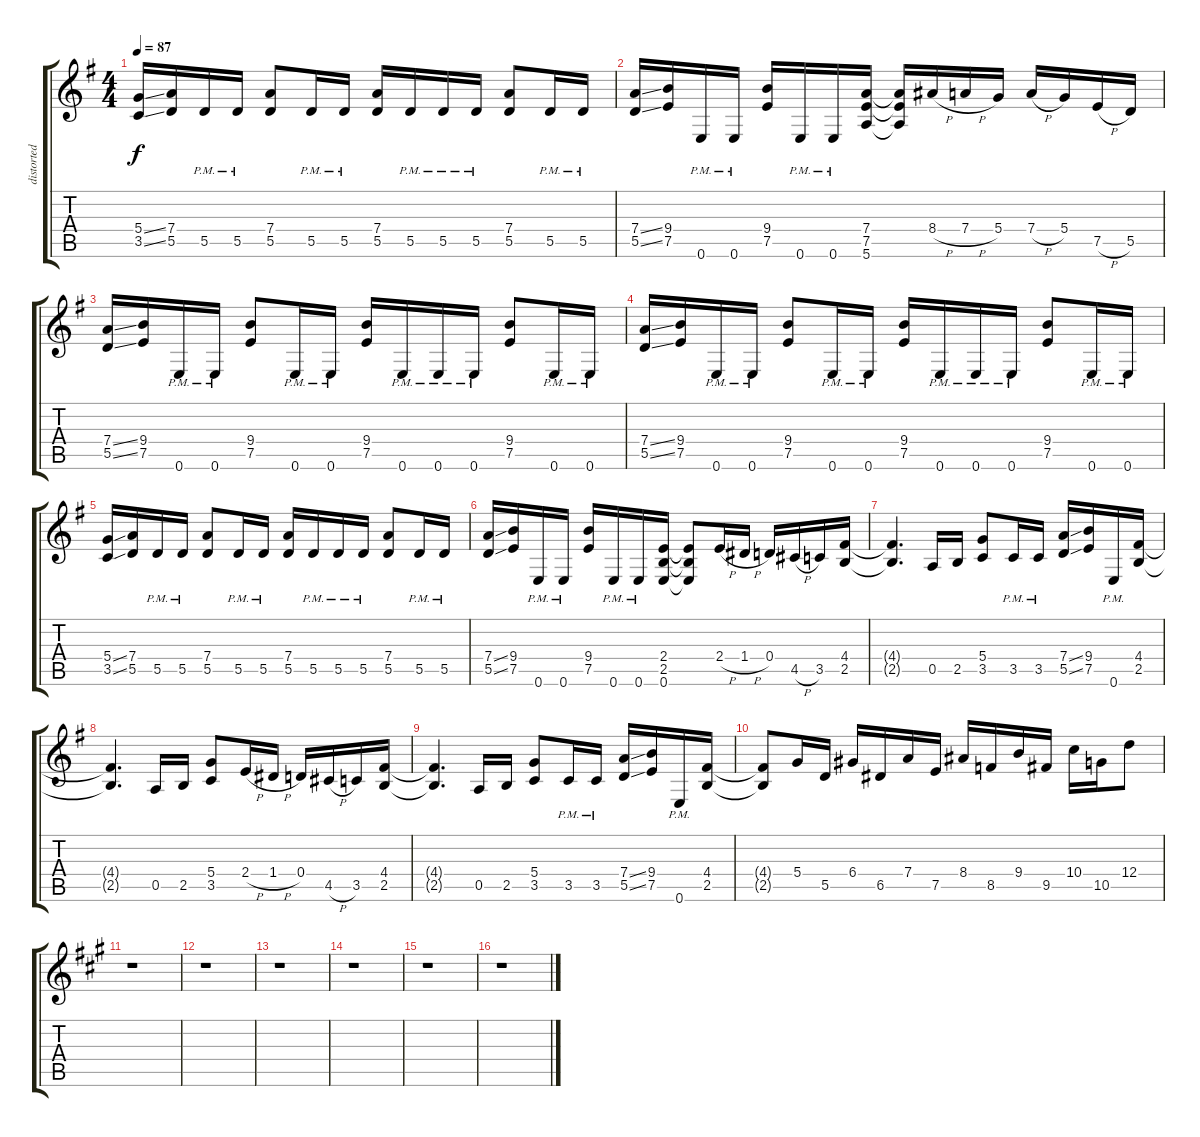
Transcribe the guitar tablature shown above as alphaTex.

\track ("distorted tone" "distorted ") {instrument distortionguitar}
\staff {score tabs}
\tuning (E4 B3 G3 D3 A2 E2) {hide}
\ts (4 4)
\tempo 87
\clef g2
\ks g
(5.4{ss} 3.5{ss}).16{dy f} (7.4 5.5).16 5.5{pm}.16 5.5{pm}.16 (7.4 5.5).8 5.5{pm}.16 5.5{pm}.16 (7.4 5.5).16 5.5{pm}.16 5.5{pm}.16 5.5{pm}.16 (7.4 5.5).8 5.5{pm}.16 5.5{pm}.16 |
(7.4{ss} 5.5{ss}).16 (9.4 7.5).16 0.6{pm}.16 0.6{pm}.16 (9.4 7.5).16 0.6{pm}.16 0.6{pm}.16 (7.4 7.5 5.6).16 (7.4{t} 7.5{t} 5.6{t}).16 8.4{h}.16 7.4{h}.16 5.4.16 7.4{h}.16 5.4.16 7.5{h}.16 5.5.16 |
(7.4{ss} 5.5{ss}).16 (9.4 7.5).16 0.6{pm}.16 0.6{pm}.16 (9.4 7.5).8 0.6{pm}.16 0.6{pm}.16 (9.4 7.5).16 0.6{pm}.16 0.6{pm}.16 0.6{pm}.16 (9.4 7.5).8 0.6{pm}.16 0.6{pm}.16 |
(7.4{ss} 5.5{ss}).16 (9.4 7.5).16 0.6{pm}.16 0.6{pm}.16 (9.4 7.5).8 0.6{pm}.16 0.6{pm}.16 (9.4 7.5).16 0.6{pm}.16 0.6{pm}.16 0.6{pm}.16 (9.4 7.5).8 0.6{pm}.16 0.6{pm}.16 |
(5.4{ss} 3.5{ss}).16 (7.4 5.5).16 5.5{pm}.16 5.5{pm}.16 (7.4 5.5).8 5.5{pm}.16 5.5{pm}.16 (7.4 5.5).16 5.5{pm}.16 5.5{pm}.16 5.5{pm}.16 (7.4 5.5).8 5.5{pm}.16 5.5{pm}.16 |
(7.4{ss} 5.5{ss}).16 (9.4 7.5).16 0.6{pm}.16 0.6{pm}.16 (9.4 7.5).16 0.6{pm}.16 0.6{pm}.16 (2.4 2.5 0.6).16 (2.4{t} 2.5{t} 0.6{t}).8 2.4{h}.16 1.4{h}.16 0.4.16 4.5{h}.16 3.5.16 (4.4 2.5).16 |
(4.4{t} 2.5{t}).4{d} 0.5.16 2.5.16 (5.4 3.5).8 3.5{pm}.16 3.5{pm}.16 (7.4{ss} 5.5{ss}).16 (9.4 7.5).16 0.6{pm}.16 (4.4 2.5).16 |
(4.4{t} 2.5{t}).4{d} 0.5.16 2.5.16 (5.4 3.5).8 2.4{h}.16 1.4{h}.16 0.4.16 4.5{h}.16 3.5.16 (4.4 2.5).16 |
(4.4{t} 2.5{t}).4{d} 0.5.16 2.5.16 (5.4 3.5).8 3.5{pm}.16 3.5{pm}.16 (7.4{ss} 5.5{ss}).16 (9.4 7.5).16 0.6{pm}.16 (4.4 2.5).16 |
(4.4{t} 2.5{t}).8 5.4.16 5.5.16 6.4.16 6.5.16 7.4.16 7.5.16 8.4.16 8.5.16 9.4.16 9.5.16 10.4.16 10.5.16 12.4.8 |
\ks a
r.1 |
r.1 |
r.1 |
r.1 |
r.1 |
r.1
